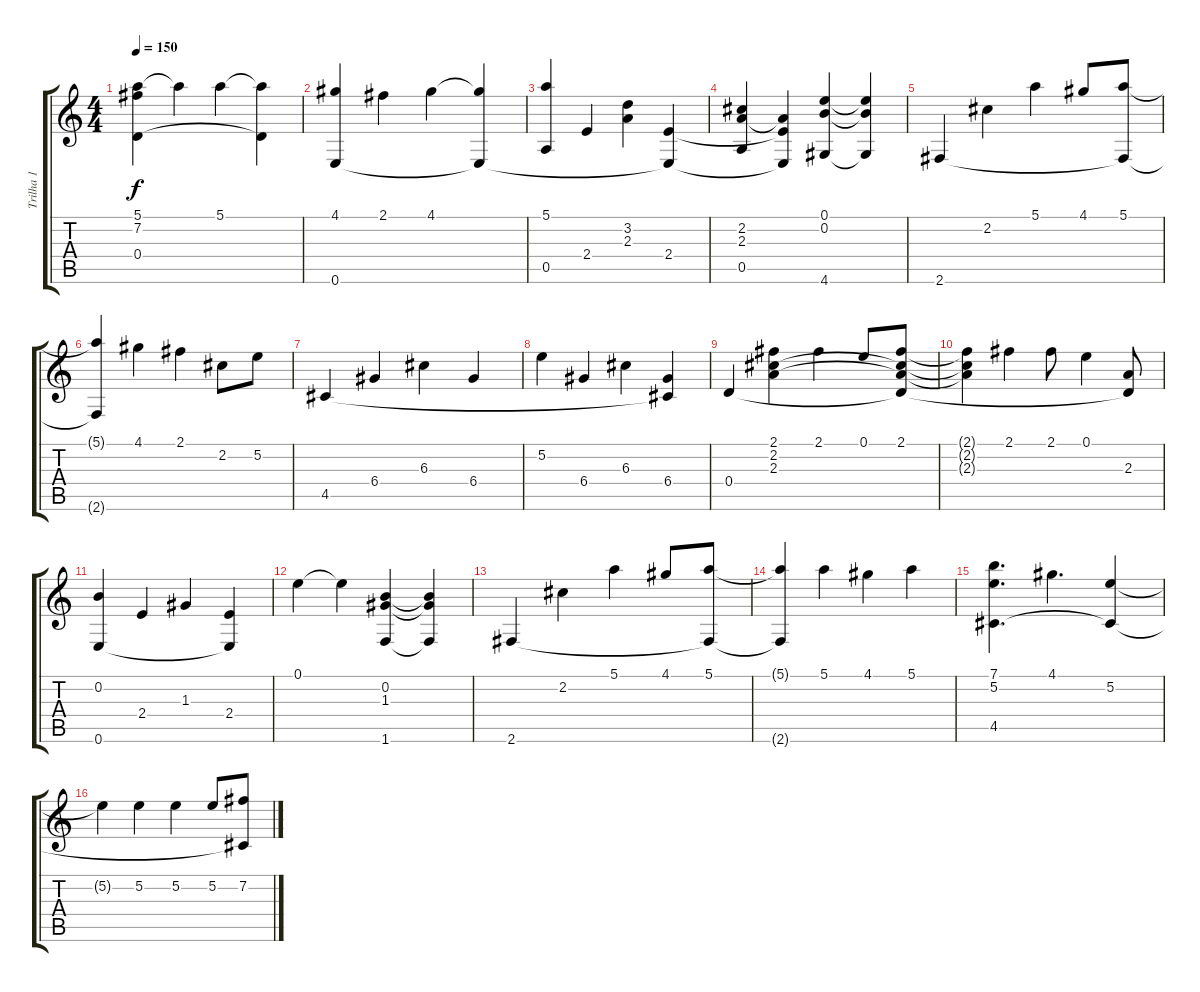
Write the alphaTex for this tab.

\track ("Trilha 1" "Trilha 1") {instrument acousticguitarsteel}
\staff {score tabs}
\tuning (E4 B3 G3 D3 A2 E2) {hide}
\ts (4 4)
\tempo 150
\clef g2
\ks c
(5.1 7.2 0.4).4{dy f} 5.1{t}.4 5.1.4 (5.1{t} 0.4{t}).4 |
(4.1 0.6).4 2.1.4 4.1.4 (4.1{t} 0.6{t}).4 |
(5.1 0.5).4 2.4.4 (3.2 2.3).4 (2.4 0.6{t}).4 |
(2.2 2.3 0.5).4 (2.3{t} 2.4{t} 0.6{t}).4 (0.1 0.2 4.6).4 (0.1{t} 0.2{t} 4.6{t}).4 |
2.6.4 2.2.4 5.1.4 4.1.8 (5.1 2.6{t}).8 |
(5.1{t} 2.6{t}).4 4.1.4 2.1.4 2.2.8 5.2.8 |
4.5.4 6.4.4 6.3.4 6.4.4 |
5.2.4 6.4.4 6.3.4 (6.4 4.5{t}).4 |
0.4.4 (2.1 2.2 2.3).4 2.1.4 0.1.8 (2.1 2.2{t} 2.3{t} 0.4{t}).8 |
(2.1{t} 2.2{t} 2.3{t}).4 2.1.4 2.1.8 0.1.4 (2.3 0.4{t}).8 |
(0.2 0.6).4 2.4.4 1.3.4 (2.4 0.6{t}).4 |
0.1.4 0.1{t}.4 (0.2 1.3 1.6).4 (0.2{t} 1.3{t} 1.6{t}).4 |
2.6.4 2.2.4 5.1.4 4.1.8 (5.1 2.6{t}).8 |
(5.1{t} 2.6{t}).4 5.1.4 4.1.4 5.1.4 |
(7.1 5.2 4.5).4{d} 4.1.4{d} (5.2 4.5{t}).4 |
5.2{t}.4 5.2.4 5.2.4 5.2.8 (7.2 4.5{t}).8
